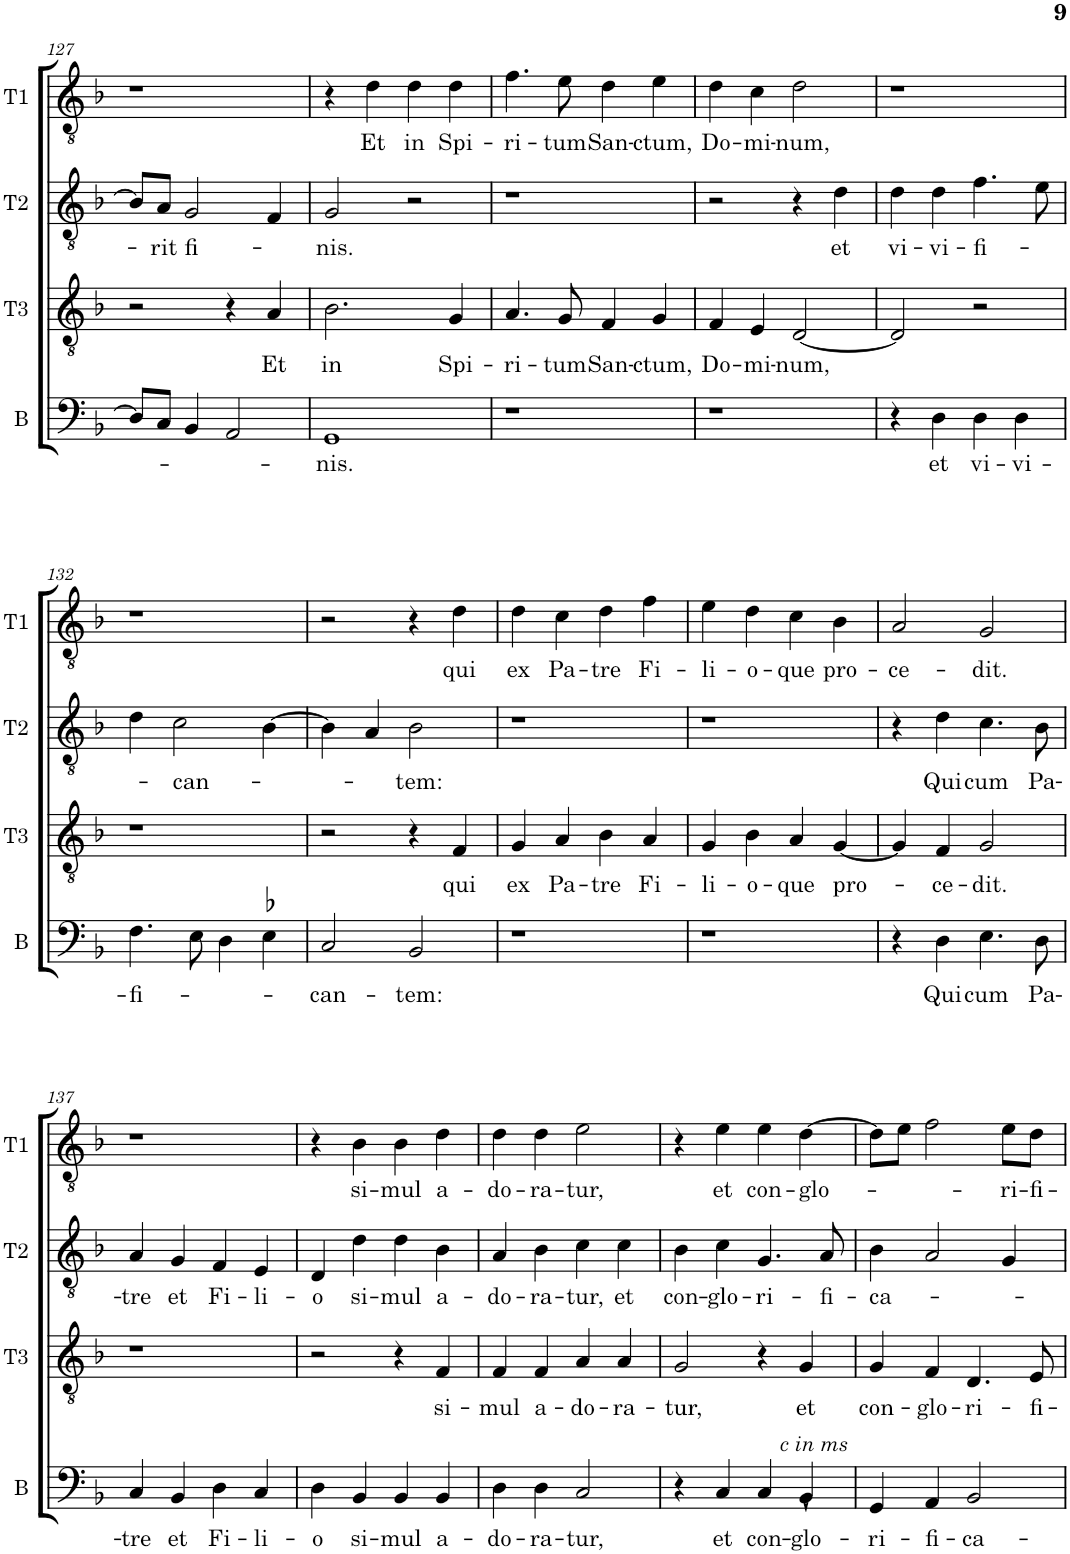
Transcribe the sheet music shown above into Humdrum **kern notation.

**kern	**text	**kern	**text	**kern	**text	**kern	**text
*part4	*part4	*part3	*part3	*part2	*part2	*part1	*part1
*staff4	*staff4	*staff3	*staff3	*staff2	*staff2	*staff1	*staff1
*I"B	*	*I"T3	*	*I"T2	*	*I"T1	*
*I'B	*	*I'T3	*	*I'T2	*	*I'T1	*
!!LO:PB:g=z
*clefF4	*	*clefGv2	*	*clefGv2	*	*clefGv2	*
*k[b-]	*	*k[b-]	*	*k[b-]	*	*k[b-]	*
*M2/2	*	*M2/2	*	*M2/2	*	*M2/2	*
*met(c|)	*	*met(c|)	*	*met(c|)	*	*met(c|)	*
=127	=127	=127	=127	=127	=127	=127	=127
8D/L]	.	2r	.	8B-/L]	.	1r	.
!	!	!	!	!	!LO:LY:b	!	!
8C/J	.	.	.	8A/J	-rit	.	.
!	!	!	!	!	!LO:LY:b	!	!
4BB-/	.	.	.	2G/	fi-	.	.
2AA/	.	4r	.	.	.	.	.
!	!	!	!LO:LY:b	!	!	!	!
.	.	4A/	Et	4F/	.	.	.
=128	=128	=128	=128	=128	=128	=128	=128
!	!LO:LY:b	!	!LO:LY:b	!	!LO:LY:b	!	!
1GG	-nis.	2.B-\	in	2G/	-nis.	4r	.
!	!	!	!	!	!	!	!LO:LY:b
.	.	.	.	.	.	4d\	Et
!	!	!	!	!	!	!	!LO:LY:b
.	.	.	.	2r	.	4d\	in
!	!	!	!LO:LY:b	!	!	!	!LO:LY:b
.	.	4G/	Spi-	.	.	4d\	Spi-
=129	=129	=129	=129	=129	=129	=129	=129
!	!	!	!LO:LY:b	!	!	!	!LO:LY:b
1r	.	4.A/	-ri-	1r	.	4.f\	-ri-
!	!	!	!LO:LY:b	!	!	!	!LO:LY:b
.	.	8G/	-tum	.	.	8e\	-tum
!	!	!	!LO:LY:b	!	!	!	!LO:LY:b
.	.	4F/	San-	.	.	4d\	San-
!	!	!	!LO:LY:b	!	!	!	!LO:LY:b
.	.	4G/	-ctum,	.	.	4e\	-ctum,
=130	=130	=130	=130	=130	=130	=130	=130
!	!	!	!LO:LY:b	!	!	!	!LO:LY:b
1r	.	4F/	Do-	2r	.	4d\	Do-
!	!	!	!LO:LY:b	!	!	!	!LO:LY:b
.	.	4E/	-mi-	.	.	4c\	-mi-
!	!	!	!LO:LY:b	!	!	!	!LO:LY:b
.	.	[2D/	-num,	4r	.	2d\	-num,
!	!	!	!	!	!LO:LY:b	!	!
.	.	.	.	4d\	et	.	.
=131	=131	=131	=131	=131	=131	=131	=131
!	!	!	!	!	!LO:LY:b	!	!
4r	.	2D/]	.	4d\	vi-	1r	.
!	!LO:LY:b	!	!	!	!LO:LY:b	!	!
4D\	et	.	.	4d\	-vi-	.	.
!	!LO:LY:b	!	!	!	!LO:LY:b	!	!
4D\	vi-	2r	.	4.f\	-fi-	.	.
!	!LO:LY:b	!	!	!	!	!	!
4D\	-vi-	.	.	.	.	.	.
.	.	.	.	8e\	.	.	.
!!LO:LB:g=z
=132	=132	=132	=132	=132	=132	=132	=132
!	!LO:LY:b	!	!	!	!	!	!
4.F\	-fi-	1r	.	4d\	.	1r	.
!	!	!	!	!	!LO:LY:b	!	!
.	.	.	.	2c\	-can-	.	.
8E\	.	.	.	.	.	.	.
4D\	.	.	.	.	.	.	.
4E-X\	.	.	.	[4B-\	.	.	.
=133	=133	=133	=133	=133	=133	=133	=133
!	!LO:LY:b	!	!	!	!	!	!
2C/	-can-	2r	.	4B-\]	.	2r	.
.	.	.	.	4A/	.	.	.
!	!LO:LY:b	!	!	!	!LO:LY:b	!	!
2BB-/	-tem:	4r	.	2B-\	-tem:	4r	.
!	!	!	!LO:LY:b	!	!	!	!LO:LY:b
.	.	4F/	qui	.	.	4d\	qui
=134	=134	=134	=134	=134	=134	=134	=134
!	!	!	!LO:LY:b	!	!	!	!LO:LY:b
1r	.	4G/	ex	1r	.	4d\	ex
!	!	!	!LO:LY:b	!	!	!	!LO:LY:b
.	.	4A/	Pa-	.	.	4c\	Pa-
!	!	!	!LO:LY:b	!	!	!	!LO:LY:b
.	.	4B-\	-tre	.	.	4d\	-tre
!	!	!	!LO:LY:b	!	!	!	!LO:LY:b
.	.	4A/	Fi-	.	.	4f\	Fi-
=135	=135	=135	=135	=135	=135	=135	=135
!	!	!	!LO:LY:b	!	!	!	!LO:LY:b
1r	.	4G/	-li-	1r	.	4e\	-li-
!	!	!	!LO:LY:b	!	!	!	!LO:LY:b
.	.	4B-\	-o-	.	.	4d\	-o-
!	!	!	!LO:LY:b	!	!	!	!LO:LY:b
.	.	4A/	-que	.	.	4c\	-que
!	!	!	!LO:LY:b	!	!	!	!LO:LY:b
.	.	[4G/	pro-	.	.	4B-\	pro-
=136	=136	=136	=136	=136	=136	=136	=136
!	!	!	!	!	!	!	!LO:LY:b
4r	.	4G/]	.	4r	.	2A/	-ce-
!	!LO:LY:b	!	!LO:LY:b	!	!LO:LY:b	!	!
4D\	Qui	4F/	-ce-	4d\	Qui	.	.
!	!LO:LY:b	!	!LO:LY:b	!	!LO:LY:b	!	!LO:LY:b
4.E\	cum	2G/	-dit.	4.c\	cum	2G/	-dit.
!	!LO:LY:b	!	!	!	!LO:LY:b	!	!
8D\	Pa-	.	.	8B-\	Pa-	.	.
!!LO:LB:g=z
=137	=137	=137	=137	=137	=137	=137	=137
!	!LO:LY:b	!	!	!	!LO:LY:b	!	!
4C/	-tre	1r	.	4A/	-tre	1r	.
!	!LO:LY:b	!	!	!	!LO:LY:b	!	!
4BB-/	et	.	.	4G/	et	.	.
!	!LO:LY:b	!	!	!	!LO:LY:b	!	!
4D\	Fi-	.	.	4F/	Fi-	.	.
!	!LO:LY:b	!	!	!	!LO:LY:b	!	!
4C/	-li-	.	.	4E/	-li-	.	.
=138	=138	=138	=138	=138	=138	=138	=138
!	!LO:LY:b	!	!	!	!LO:LY:b	!	!
4D\	-o	2r	.	4D/	-o	4r	.
!	!LO:LY:b	!	!	!	!LO:LY:b	!	!LO:LY:b
4BB-/	si-	.	.	4d\	si-	4B-\	si-
!	!LO:LY:b	!	!	!	!LO:LY:b	!	!LO:LY:b
4BB-/	-mul	4r	.	4d\	-mul	4B-\	-mul
!	!LO:LY:b	!	!LO:LY:b	!	!LO:LY:b	!	!LO:LY:b
4BB-/	a-	4F/	si-	4B-\	a-	4d\	a-
=139	=139	=139	=139	=139	=139	=139	=139
!	!LO:LY:b	!	!LO:LY:b	!	!LO:LY:b	!	!LO:LY:b
4D\	-do-	4F/	-mul	4A/	-do-	4d\	-do-
!	!LO:LY:b	!	!LO:LY:b	!	!LO:LY:b	!	!LO:LY:b
4D\	-ra-	4F/	a-	4B-\	-ra-	4d\	-ra-
!	!LO:LY:b	!	!LO:LY:b	!	!LO:LY:b	!	!LO:LY:b
2C/	-tur,	4A/	-do-	4c\	-tur,	2e\	-tur,
!	!	!	!LO:LY:b	!	!LO:LY:b	!	!
.	.	4A/	-ra-	4c\	et	.	.
=140	=140	=140	=140	=140	=140	=140	=140
!	!	!	!LO:LY:b	!	!LO:LY:b	!	!
4r	.	2G/	-tur,	4B-\	con-	4r	.
!	!LO:LY:b	!	!	!	!LO:LY:b	!	!LO:LY:b
4C/	et	.	.	4c\	-glo-	4e\	et
!	!LO:LY:b	!	!	!	!LO:LY:b	!	!LO:LY:b
4C/	con-	4r	.	4.G/	-ri-	4e\	con-
!LO:TX:a:i:t=c in ms	!	!	!	!	!	!	!
!	!LO:LY:b	!	!LO:LY:b	!	!	!	!LO:LY:b
4BB-`/	-glo-	4G/	et	.	.	[4d\	-glo-
!	!	!	!	!	!LO:LY:b	!	!
.	.	.	.	8A/	-fi-	.	.
=141	=141	=141	=141	=141	=141	=141	=141
!	!LO:LY:b	!	!LO:LY:b	!	!LO:LY:b	!	!
4GG/	-ri-	4G/	con-	4B-\	-ca-	8d\L]	.
.	.	.	.	.	.	8e\J	.
!	!LO:LY:b	!	!LO:LY:b	!	!	!	!
4AA/	-fi-	4F/	-glo-	2A/	.	2f\	.
!	!LO:LY:b	!	!LO:LY:b	!	!	!	!
2BB-/	-ca-	4.D/	-ri-	.	.	.	.
!	!	!	!	!	!	!	!LO:LY:b
.	.	.	.	4G/	.	8e\L	-ri-
!	!	!	!LO:LY:b	!	!	!	!LO:LY:b
.	.	8E/	-fi-	.	.	8d\J	-fi-
=	=	=	=	=	=	=	=
*-	*-	*-	*-	*-	*-	*-	*-
